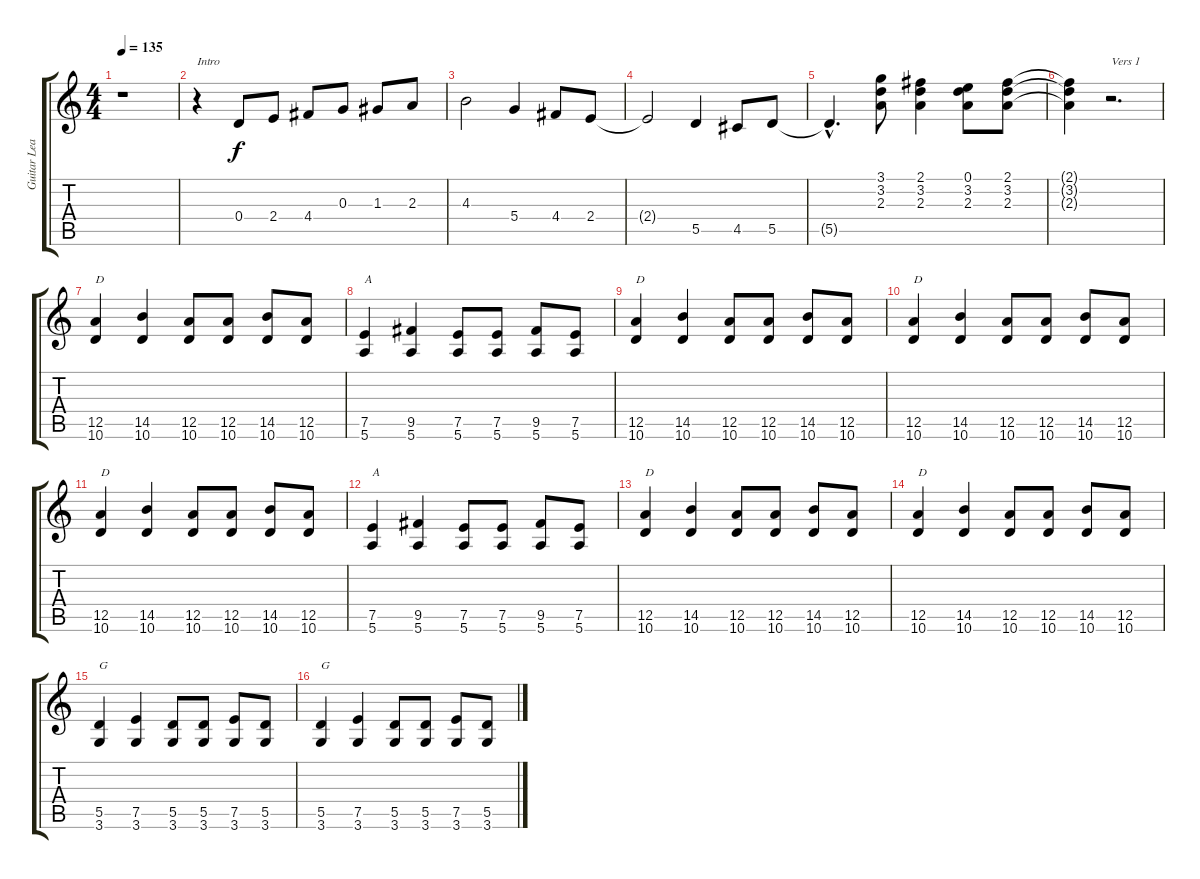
\track ("Guitar Lead" "Guitar Lea") {instrument distortionguitar}
\staff {score tabs}
\tuning (E4 B3 G3 D3 A2 E2) {hide}
\ts (4 4)
\tempo 135
\clef g2
\ks c
r.1{dy f instrument distortionguitar} |
r.4{txt "Intro"} 0.4.8 2.4.8 4.4.8 0.3.8 1.3.8 2.3.8 |
4.3.2 5.4.4 4.4.8 2.4.8 |
2.4{t}.2 5.5.4 4.5.8 5.5.8 |
5.5{hac t}.4{d} (3.1 3.2 2.3).8 (2.1 3.2 2.3).4 (0.1 3.2 2.3).8 (2.1 3.2 2.3).8 |
(2.1{t} 3.2{t} 2.3{t}).4 r.2{d txt "Vers 1"} |
(12.5 10.6).4{txt "D" volume 6} (14.5 10.6).4 (12.5 10.6).8 (12.5 10.6).8 (14.5 10.6).8 (12.5 10.6).8 |
(7.5 5.6).4{txt "A"} (9.5 5.6).4 (7.5 5.6).8 (7.5 5.6).8 (9.5 5.6).8 (7.5 5.6).8 |
(12.5 10.6).4{txt "D"} (14.5 10.6).4 (12.5 10.6).8 (12.5 10.6).8 (14.5 10.6).8 (12.5 10.6).8 |
(12.5 10.6).4{txt "D"} (14.5 10.6).4 (12.5 10.6).8 (12.5 10.6).8 (14.5 10.6).8 (12.5 10.6).8 |
(12.5 10.6).4{txt "D"} (14.5 10.6).4 (12.5 10.6).8 (12.5 10.6).8 (14.5 10.6).8 (12.5 10.6).8 |
(7.5 5.6).4{txt "A"} (9.5 5.6).4 (7.5 5.6).8 (7.5 5.6).8 (9.5 5.6).8 (7.5 5.6).8 |
(12.5 10.6).4{txt "D"} (14.5 10.6).4 (12.5 10.6).8 (12.5 10.6).8 (14.5 10.6).8 (12.5 10.6).8 |
(12.5 10.6).4{txt "D"} (14.5 10.6).4 (12.5 10.6).8 (12.5 10.6).8 (14.5 10.6).8 (12.5 10.6).8 |
(5.5 3.6).4{txt "G"} (7.5 3.6).4 (5.5 3.6).8 (5.5 3.6).8 (7.5 3.6).8 (5.5 3.6).8 |
(5.5 3.6).4{txt "G"} (7.5 3.6).4 (5.5 3.6).8 (5.5 3.6).8 (7.5 3.6).8 (5.5 3.6).8
